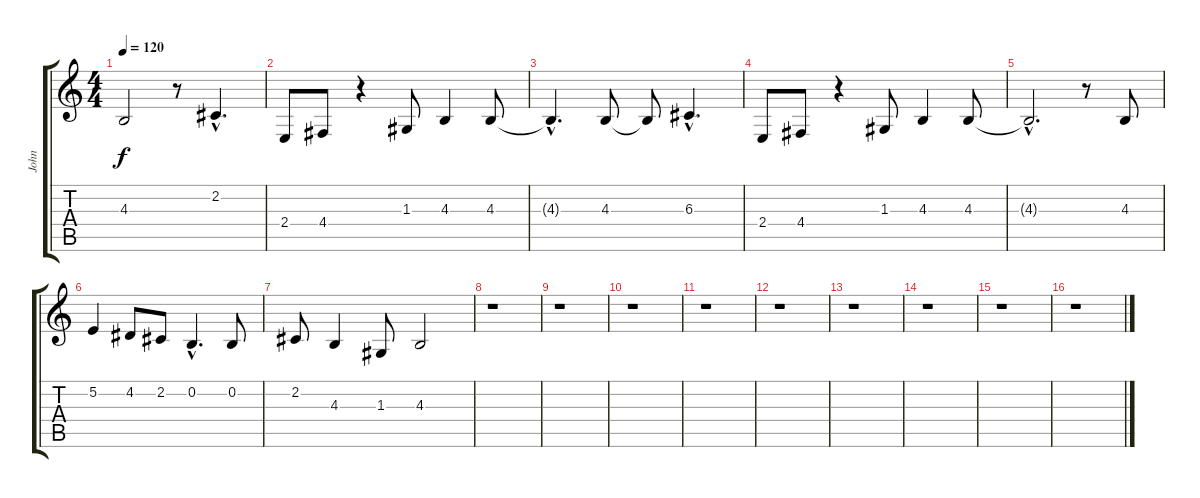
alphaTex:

\track ("John" "John") {instrument baritonesax}
\staff {score tabs}
\tuning (E4 B3 G3 D3 A2 E2) {hide}
\ts (4 4)
\tempo 120
\clef g2
\ks c
4.3{t}.2{dy f} r.8 2.2{hac}.4{d} |
2.4.8 4.4.8 r.4 1.3.8 4.3.4 4.3.8 |
4.3{hac t}.4{d} 4.3.8 4.3{t}.8 6.3{hac}.4{d} |
2.4.8 4.4.8 r.4 1.3.8 4.3.4 4.3.8 |
4.3{hac t}.2{d} r.8 4.3.8 |
5.2.4 4.2.8 2.2.8 0.2{hac}.4{d} 0.2.8 |
2.2.8 4.3.4 1.3.8 4.3.2 |
r.1 |
r.1 |
r.1 |
r.1 |
r.1 |
r.1 |
r.1 |
r.1 |
r.1
